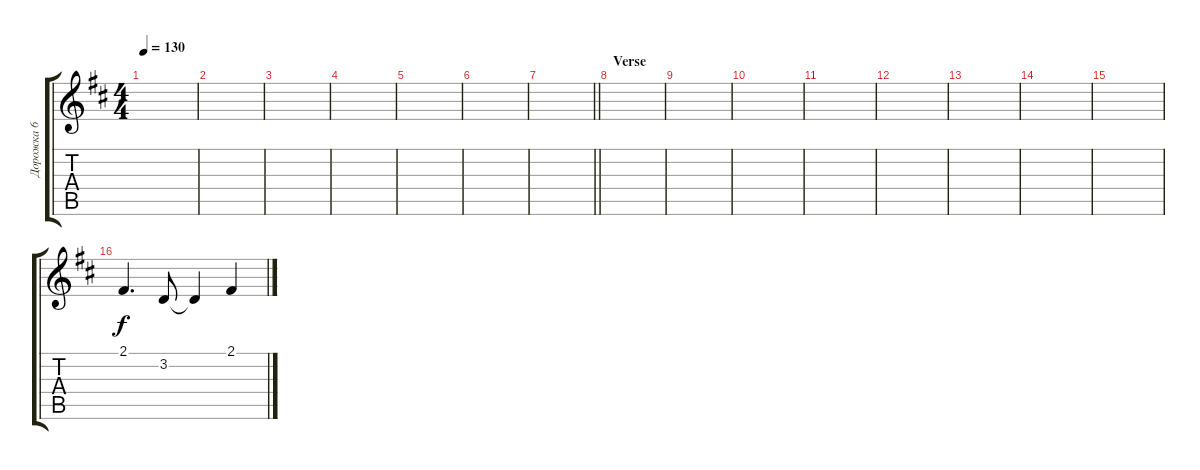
\track ("Дорожка 6" "Дорожка 6") {instrument altosax}
\staff {score tabs}
\tuning (E4 B3 G3 D3 A2 E2) {hide}
\ts (4 4)
\tempo 130
\clef g2
\ks d
|
|
|
|
|
|
\barLineRight lightlight
|
\section ("" "Verse")
|
|
|
|
|
|
|
|
2.1.4{d volume 8} 3.2.8 3.2{t}.4 2.1.4
